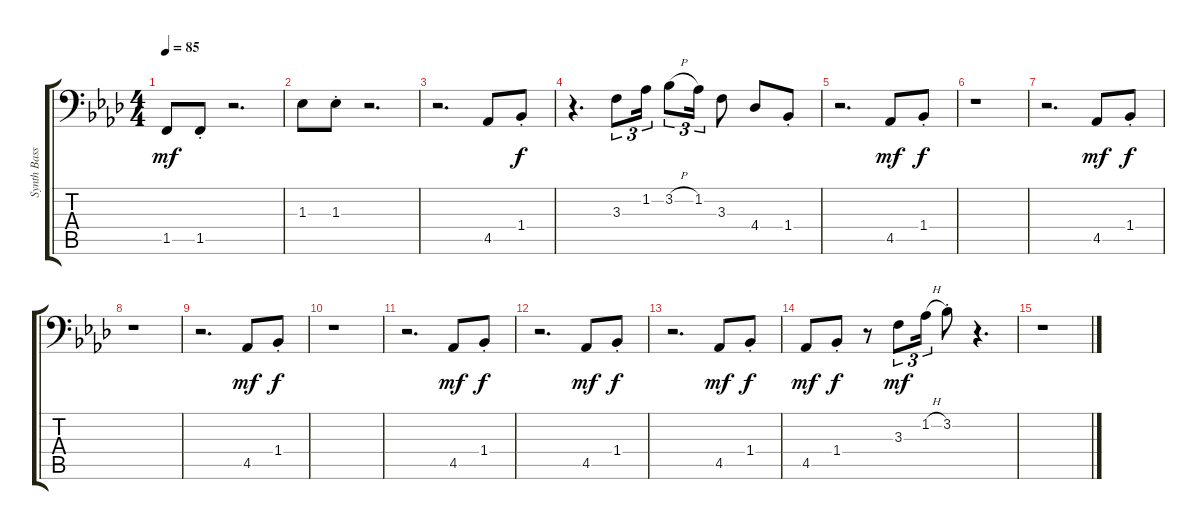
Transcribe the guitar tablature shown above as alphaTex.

\track ("Synth Bass" "Synth Bass") {instrument electricbassfinger}
\staff {score tabs}
\tuning (C3 G2 D2 A1 E1 B0) {hide}
\ts (4 4)
\tempo 85
\clef f4
\ks ab
1.5.8{dy mf} 1.5{st}.8 r.2{d} |
1.3.8 1.3{st}.8 r.2{d} |
r.2{d} 4.5.8 1.4{st}.8{dy f} |
r.4{d} 3.3.8{tu (3 2)} 1.2.16{tu (3 2)} 3.2{h}.8{tu (3 2)} 1.2.16{tu (3 2)} 3.3.8 4.4.8 1.4{st}.8 |
r.2{d} 4.5.8{dy mf} 1.4{st}.8{dy f} |
r.1 |
r.2{d} 4.5.8{dy mf} 1.4{st}.8{dy f} |
r.1 |
r.2{d} 4.5.8{dy mf} 1.4{st}.8{dy f} |
r.1 |
r.2{d} 4.5.8{dy mf} 1.4{st}.8{dy f} |
r.2{d} 4.5.8{dy mf} 1.4{st}.8{dy f} |
r.2{d} 4.5.8{dy mf} 1.4{st}.8{dy f} |
4.5.8{dy mf} 1.4{st}.8{dy f} r.8 3.3.8{tu (3 2) dy mf} 1.2{h}.16{tu (3 2)} 3.2{st}.8 r.4{d} |
r.1
